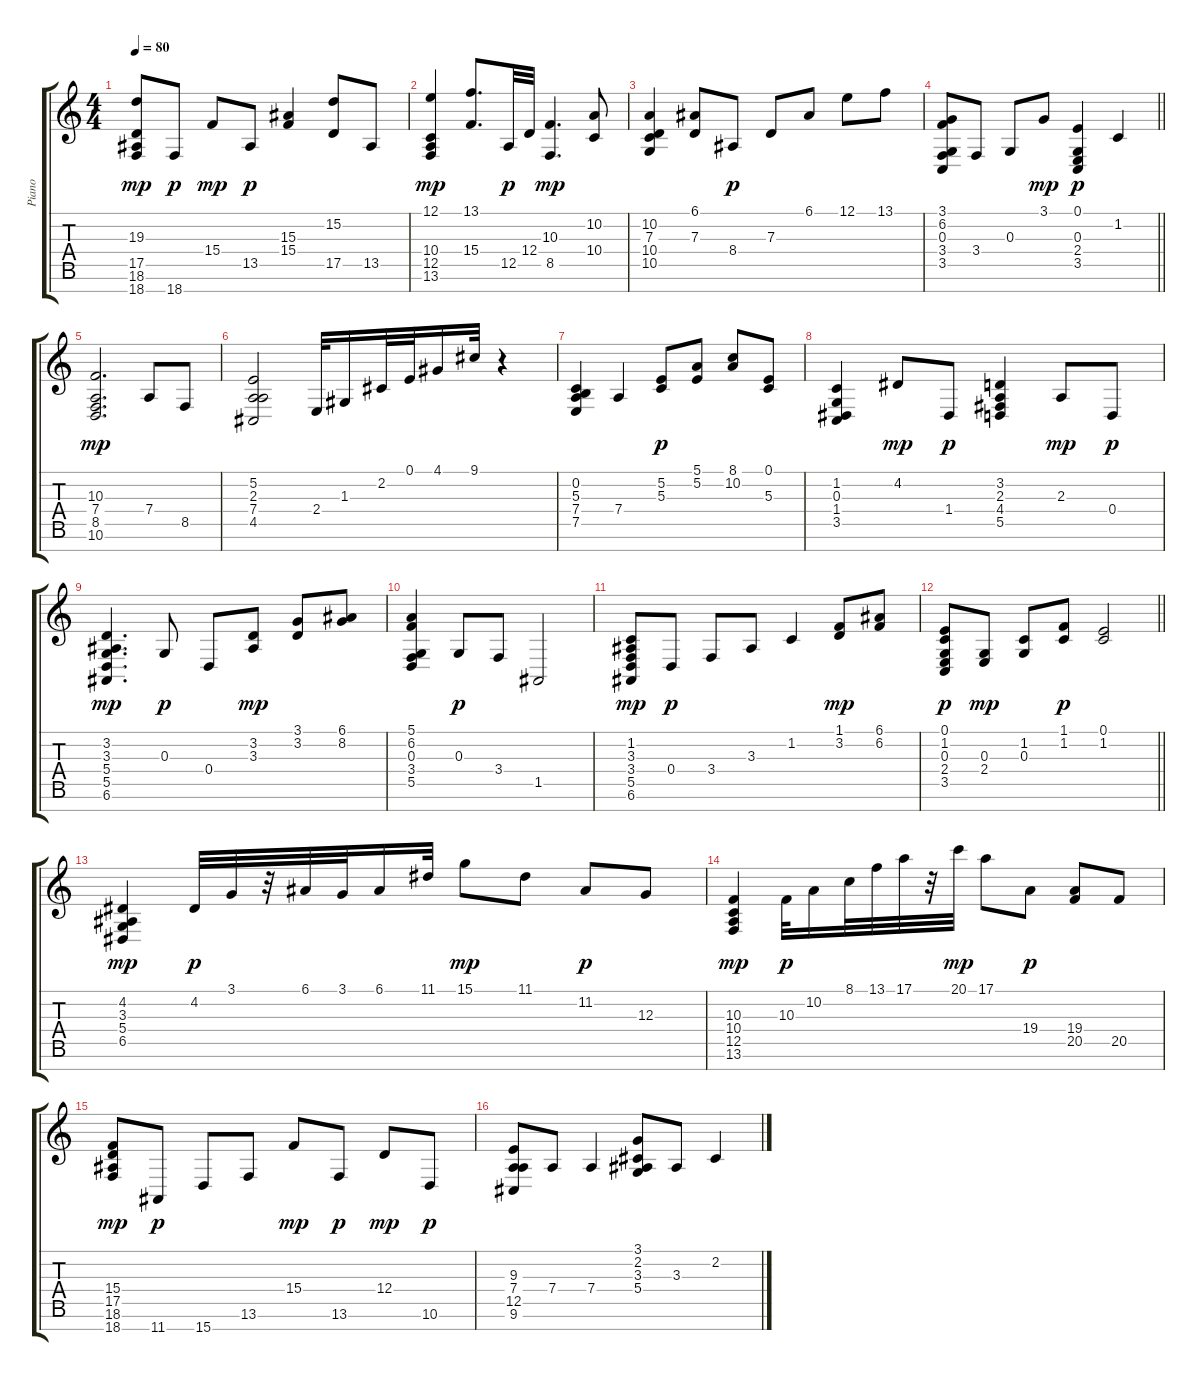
\track ("Piano" "Piano") {instrument acousticgrandpiano}
\staff {score tabs}
\tuning (E4 B3 G3 D3 A2 E2 B1) {hide}
\ts (4 4)
\tempo 80
\clef g2
\ks c
(19.3 17.5 18.6 18.7).8{dy mp} 18.7.8{dy p} 15.4.8{dy mp} 13.5.8{dy p} (15.3 15.4).4 (15.2 17.5).8 13.5.8 |
(12.1 10.4 12.5 13.6).4{dy mp} (13.1 15.4).8{d} 12.5.32{dy p} 12.4.32 (10.3 8.5).4{d dy mp} (10.2 10.4).8 |
(10.2 7.3 10.4 10.5).4 (6.1 7.3).8 8.4.8{dy p} 7.3.8 6.1.8 12.1.8 13.1.8 |
\barLineRight lightlight
(3.1 6.2 0.3 3.4 3.5).8 3.4.8 0.3.8 3.1.8{dy mp} (0.1 0.3 2.4 3.5).4{dy p} 1.2.4 |
(10.3 7.4 8.5 10.6).2{d dy mp} 7.4.8 8.5.8 |
(5.2 2.3 7.4 4.5).2 2.4.32 1.3.16 2.2.32 0.1.32 4.1.16 9.1.32 r.4 |
(0.2 5.3 7.4 7.5).4 7.4.4 (5.2 5.3).8{dy p} (5.1 5.2).8 (8.1 10.2).8 (0.1 5.3).8 |
(1.2 0.3 1.4 3.5).4 4.2.8{dy mp} 1.4.8{dy p} (3.2 2.3 4.4 5.5).4 2.3.8{dy mp} 0.4.8{dy p} |
(3.2 3.3 5.4 5.5 6.6).4{d dy mp} 0.3.8{dy p} 0.4.8 (3.2 3.3).8{dy mp} (3.1 3.2).8 (6.1 8.2).8 |
(5.1 6.2 0.3 3.4 5.5).4 0.3.8{dy p} 3.4.8 1.5.2 |
(1.2 3.3 3.4 5.5 6.6).8{dy mp} 0.4.8{dy p} 3.4.8 3.3.8 1.2.4 (1.1 3.2).8{dy mp} (6.1 6.2).8 |
\barLineRight lightlight
(0.1 1.2 0.3 2.4 3.5).8{dy p} (0.3 2.4).8{dy mp} (1.2 0.3).8 (1.1 1.2).8{dy p} (0.1 1.2).2 |
(4.2 3.3 5.4 6.5).4{dy mp} 4.2.32{dy p} 3.1.32 r.32 6.1.32 3.1.32 6.1.16 11.1.32 15.1.8{dy mp} 11.1.8 11.2.8{dy p} 12.3.8 |
(10.3 10.4 12.5 13.6).4{dy mp} 10.3.32{dy p} 10.2.16 8.1.32 13.1.32 17.1.32 r.32 20.1.32{dy mp} 17.1.8 19.4.8{dy p} (19.4 20.5).8 20.5.8 |
(15.4 17.5 18.6 18.7).8{dy mp} 11.7.8{dy p} 15.7.8 13.6.8 15.4.8{dy mp} 13.6.8{dy p} 12.4.8{dy mp} 10.6.8{dy p} |
(9.3 7.4 12.5 9.6).8 7.4.8 7.4.4 (3.1 2.2 3.3 5.4).8 3.3.8 2.2.4
